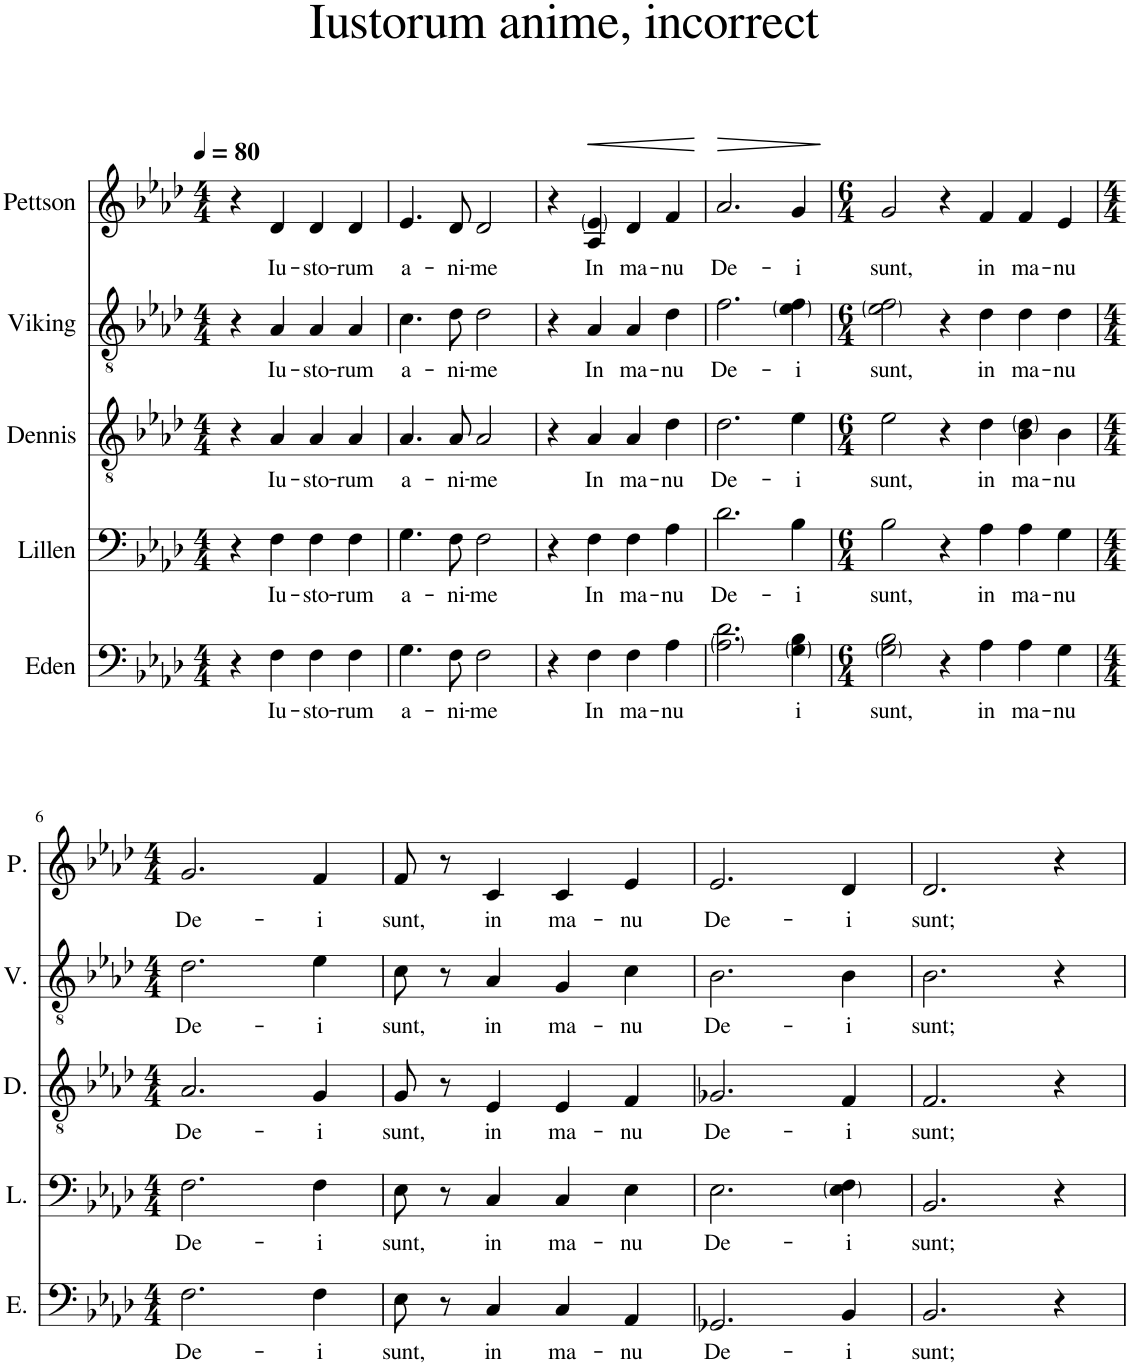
**kern	**text	**kern	**text	**kern	**text	**kern	**text	**kern	**text	**dynam
*part5	*part5	*part4	*part4	*part3	*part3	*part2	*part2	*part1	*part1	*part1
*staff5	*staff5	*staff4	*staff4	*staff3	*staff3	*staff2	*staff2	*staff1	*staff1	*staff1
*I"Eden	*	*I"Lillen	*	*I"Dennis	*	*I"Viking	*	*I"Pettson	*	*
*I'E.	*	*I'L.	*	*I'D.	*	*I'V.	*	*I'P.	*	*
*clefF4	*	*clefF4	*	*clefGv2	*	*clefGv2	*	*clefG2	*	*
*k[b-e-a-d-]	*	*k[b-e-a-d-]	*	*k[b-e-a-d-]	*	*k[b-e-a-d-]	*	*k[b-e-a-d-]	*	*
*M4/4	*	*M4/4	*	*M4/4	*	*M4/4	*	*M4/4	*	*
*MM80	*	*MM80	*	*MM80	*	*MM80	*	*MM80	*	*
=1	=1	=1	=1	=1	=1	=1	=1	=1	=1	=1
4r	.	4r	.	4r	.	4r	.	4r	.	.
!	!LO:LY:b	!	!LO:LY:b	!	!LO:LY:b	!	!LO:LY:b	!	!LO:LY:b	!
4F\	Iu-	4F\	Iu-	4A-/	Iu-	4A-/	Iu-	4d-/	Iu-	.
!	!LO:LY:b	!	!LO:LY:b	!	!LO:LY:b	!	!LO:LY:b	!	!LO:LY:b	!
4F\	-sto-	4F\	-sto-	4A-/	-sto-	4A-/	-sto-	4d-/	-sto-	.
!	!LO:LY:b	!	!LO:LY:b	!	!LO:LY:b	!	!LO:LY:b	!	!LO:LY:b	!
4F\	-rum	4F\	-rum	4A-/	-rum	4A-/	-rum	4d-/	-rum	.
=2	=2	=2	=2	=2	=2	=2	=2	=2	=2	=2
!	!LO:LY:b	!	!LO:LY:b	!	!LO:LY:b	!	!LO:LY:b	!	!LO:LY:b	!
4.G\	a-	4.G\	a-	4.A-/	a-	4.c\	a-	4.e-/	a-	.
!	!LO:LY:b	!	!LO:LY:b	!	!LO:LY:b	!	!LO:LY:b	!	!LO:LY:b	!
8F\	-ni-	8F\	-ni-	8A-/	-ni-	8d-\	-ni-	8d-/	-ni-	.
!	!LO:LY:b	!	!LO:LY:b	!	!LO:LY:b	!	!LO:LY:b	!	!LO:LY:b	!
2F\	-me	2F\	-me	2A-/	-me	2d-\	-me	2d-/	-me	.
=3	=3	=3	=3	=3	=3	=3	=3	=3	=3	=3
4r	.	4r	.	4r	.	4r	.	4r	.	.
!	!LO:LY:b	!	!LO:LY:b	!	!LO:LY:b	!	!LO:LY:b	!	!LO:LY:b	!LO:HP:b
4F\	In	4F\	In	4A-/	In	4A-/	In	4A-/ 4e-/	In	<
!	!LO:LY:b	!	!LO:LY:b	!	!LO:LY:b	!	!LO:LY:b	!	!LO:LY:b	!
4F\	ma-	4F\	ma-	4A-/	ma-	4A-/	ma-	4d-/	ma-	.
!	!LO:LY:b	!	!LO:LY:b	!	!LO:LY:b	!	!LO:LY:b	!	!LO:LY:b	!
4A-\	-nu	4A-\	-nu	4d-\	-nu	4d-\	-nu	4f/	-nu	.
.	.	.	.	.	.	.	.	.	.	[
=4	=4	=4	=4	=4	=4	=4	=4	=4	=4	=4
!	!	!	!LO:LY:b	!	!LO:LY:b	!	!LO:LY:b	!	!LO:LY:b	!LO:HP:b
2.A-\ 2.d-\	.	2.d-\	De-	2.d-\	De-	2.f\	De-	2.a-/	De-	>
!	!LO:LY:b	!	!LO:LY:b	!	!LO:LY:b	!	!LO:LY:b	!	!LO:LY:b	!
4G\ 4B-\	-i	4B-\	-i	4e-\	-i	4e-\ 4f\	-i	4g/	-i	.
.	.	.	.	.	.	.	.	.	.	]
=5	=5	=5	=5	=5	=5	=5	=5	=5	=5	=5
*M6/4	*	*M6/4	*	*M6/4	*	*M6/4	*	*M6/4	*	*
!	!LO:LY:b	!	!LO:LY:b	!	!LO:LY:b	!	!LO:LY:b	!	!LO:LY:b	!
2G\ 2B-\	sunt,	2B-\	sunt,	2e-\	sunt,	2e-\ 2f\	sunt,	2g/	sunt,	.
4r	.	4r	.	4r	.	4r	.	4r	.	.
!	!LO:LY:b	!	!LO:LY:b	!	!LO:LY:b	!	!LO:LY:b	!	!LO:LY:b	!
4A-\	in	4A-\	in	4d-\	in	4d-\	in	4f/	in	.
!	!LO:LY:b	!	!LO:LY:b	!	!LO:LY:b	!	!LO:LY:b	!	!LO:LY:b	!
4A-\	ma-	4A-\	ma-	4B-\ 4d-\	ma-	4d-\	ma-	4f/	ma-	.
!	!LO:LY:b	!	!LO:LY:b	!	!LO:LY:b	!	!LO:LY:b	!	!LO:LY:b	!
4G\	-nu	4G\	-nu	4B-\	-nu	4d-\	-nu	4e-/	-nu	.
!!LO:LB:g=z
=6	=6	=6	=6	=6	=6	=6	=6	=6	=6	=6
*M4/4	*	*M4/4	*	*M4/4	*	*M4/4	*	*M4/4	*	*
!	!LO:LY:b	!	!LO:LY:b	!	!LO:LY:b	!	!LO:LY:b	!	!LO:LY:b	!
2.F\	De-	2.F\	De-	2.A-/	De-	2.d-\	De-	2.g/	De-	.
!	!LO:LY:b	!	!LO:LY:b	!	!LO:LY:b	!	!LO:LY:b	!	!LO:LY:b	!
4F\	-i	4F\	-i	4G/	-i	4e-\	-i	4f/	-i	.
=7	=7	=7	=7	=7	=7	=7	=7	=7	=7	=7
!	!LO:LY:b	!	!LO:LY:b	!	!LO:LY:b	!	!LO:LY:b	!	!LO:LY:b	!
8E-\	sunt,	8E-\	sunt,	8G/	sunt,	8c\	sunt,	8f/	sunt,	.
8r	.	8r	.	8r	.	8r	.	8r	.	.
!	!LO:LY:b	!	!LO:LY:b	!	!LO:LY:b	!	!LO:LY:b	!	!LO:LY:b	!
4C/	in	4C/	in	4E-/	in	4A-/	in	4c/	in	.
!	!LO:LY:b	!	!LO:LY:b	!	!LO:LY:b	!	!LO:LY:b	!	!LO:LY:b	!
4C/	ma-	4C/	ma-	4E-/	ma-	4G/	ma-	4c/	ma-	.
!	!LO:LY:b	!	!LO:LY:b	!	!LO:LY:b	!	!LO:LY:b	!	!LO:LY:b	!
4AA-/	-nu	4E-\	-nu	4F/	-nu	4c\	-nu	4e-/	-nu	.
=8	=8	=8	=8	=8	=8	=8	=8	=8	=8	=8
!	!LO:LY:b	!	!LO:LY:b	!	!LO:LY:b	!	!LO:LY:b	!	!LO:LY:b	!
2.GG-X/	De-	2.E-\	De-	2.G-X/	De-	2.B-\	De-	2.e-/	De-	.
!	!LO:LY:b	!	!LO:LY:b	!	!LO:LY:b	!	!LO:LY:b	!	!LO:LY:b	!
4BB-/	-i	4E-\ 4F\	-i	4F/	-i	4B-\	-i	4d-/	-i	.
=9	=9	=9	=9	=9	=9	=9	=9	=9	=9	=9
!	!LO:LY:b	!	!LO:LY:b	!	!LO:LY:b	!	!LO:LY:b	!	!LO:LY:b	!
2.BB-/	sunt;	2.BB-/	sunt;	2.F/	sunt;	2.B-\	sunt;	2.d-/	sunt;	.
4r	.	4r	.	4r	.	4r	.	4r	.	.
=	=	=	=	=	=	=	=	=	=	=
*-	*-	*-	*-	*-	*-	*-	*-	*-	*-	*-
